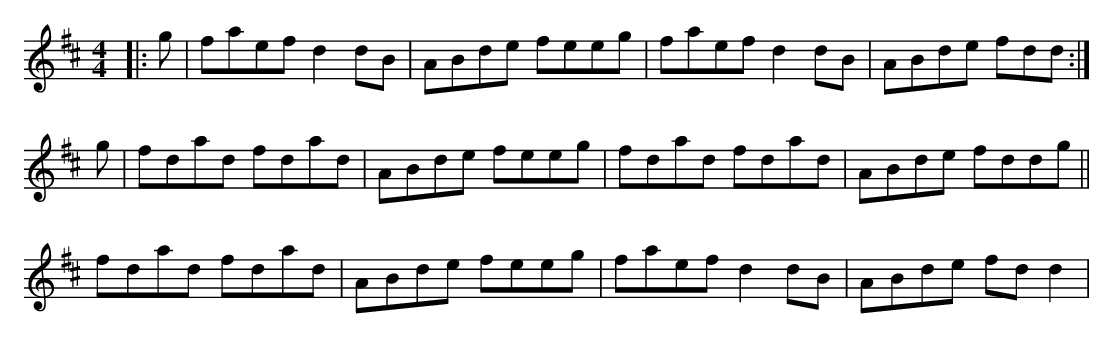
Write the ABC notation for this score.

X:1
M:4/4
K:D
|:g|faef d2 dB|ABde feeg|faef d2 dB|ABde fdd:|
g|fdad fdad|ABde feeg|fdad fdad|ABde fddg||
fdad fdad|ABde feeg|faef d2 dB|ABde fd d2|
